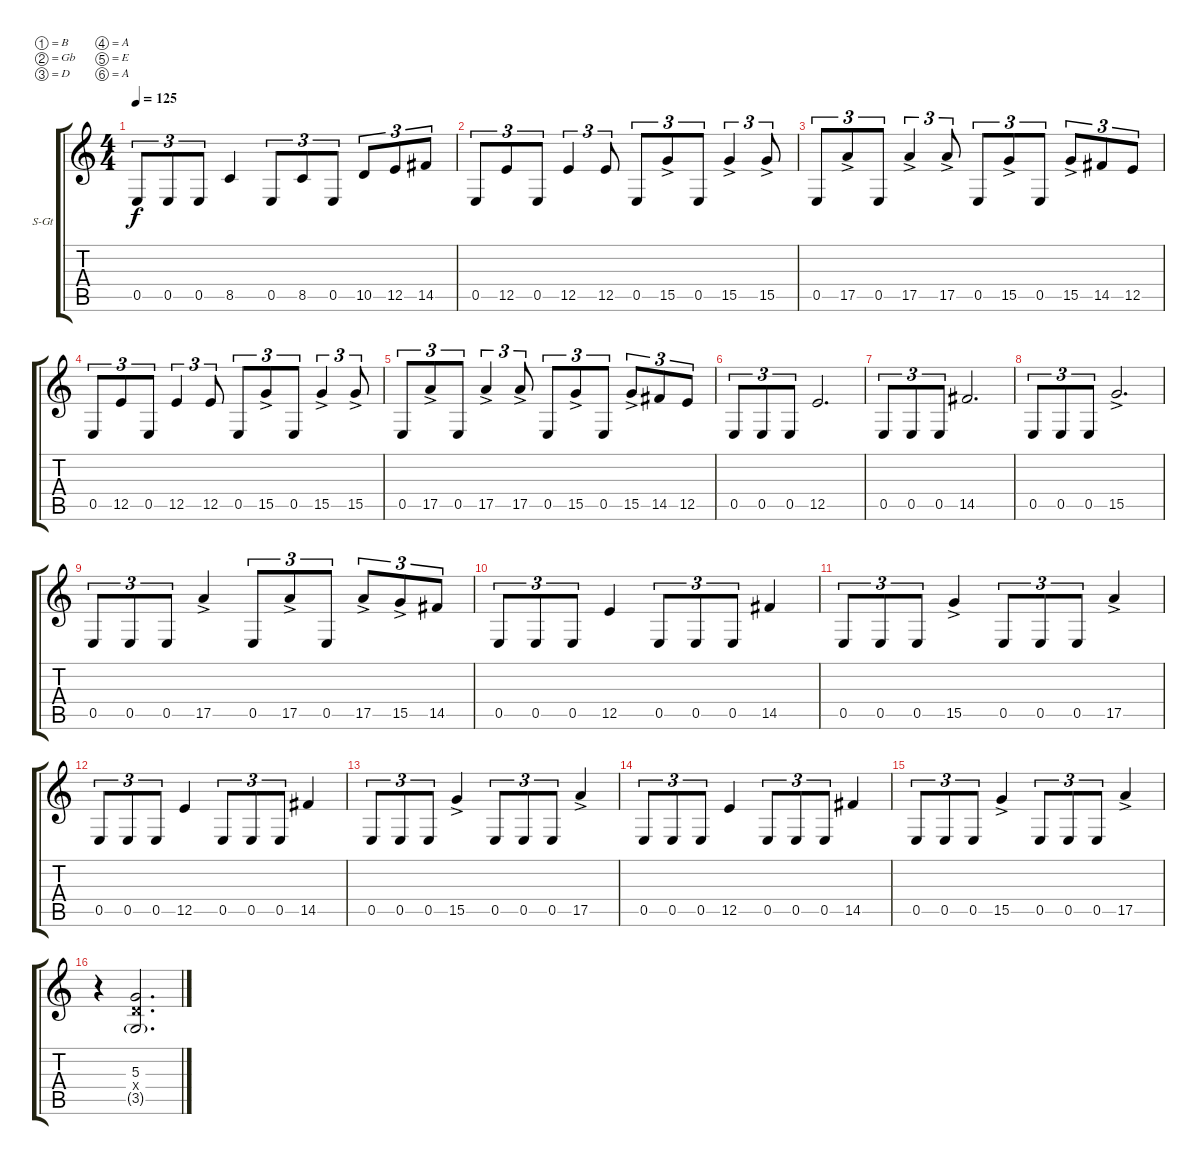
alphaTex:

\defaultSystemsLayout 4
\bracketExtendMode groupsimilarinstruments
\firstSystemTrackNameOrientation horizontal
\otherSystemsTrackNameOrientation horizontal
\track ("Rhythm string 02" "S-Gt") {instrument acousticguitarsteel}
\staff {score tabs}
\tuning (B3 Gb3 D3 A2 E2 A1)
\ts (4 4)
\tempo 125
\clef g2
\ks c
0.5.8{tu (3 2) dy f} 0.5.8{tu (3 2)} 0.5.8{tu (3 2)} 8.5.4 0.5.8{tu (3 2)} 8.5.8{tu (3 2)} 0.5.8{tu (3 2)} 10.5.8{tu (3 2)} 12.5.8{tu (3 2)} 14.5.8{tu (3 2)} |
0.5.8{tu (3 2)} 12.5.8{tu (3 2)} 0.5.8{tu (3 2)} 12.5.4{tu (3 2)} 12.5.8{tu (3 2)} 0.5.8{tu (3 2)} 15.5{ac}.8{tu (3 2)} 0.5.8{tu (3 2)} 15.5{ac}.4{tu (3 2)} 15.5{ac}.8{tu (3 2)} |
0.5.8{tu (3 2)} 17.5{ac}.8{tu (3 2)} 0.5.8{tu (3 2)} 17.5{ac}.4{tu (3 2)} 17.5{ac}.8{tu (3 2)} 0.5.8{tu (3 2)} 15.5{ac}.8{tu (3 2)} 0.5.8{tu (3 2)} 15.5{ac}.8{tu (3 2)} 14.5.8{tu (3 2)} 12.5.8{tu (3 2)} |
0.5.8{tu (3 2)} 12.5.8{tu (3 2)} 0.5.8{tu (3 2)} 12.5.4{tu (3 2)} 12.5.8{tu (3 2)} 0.5.8{tu (3 2)} 15.5{ac}.8{tu (3 2)} 0.5.8{tu (3 2)} 15.5{ac}.4{tu (3 2)} 15.5{ac}.8{tu (3 2)} |
0.5.8{tu (3 2)} 17.5{ac}.8{tu (3 2)} 0.5.8{tu (3 2)} 17.5{ac}.4{tu (3 2)} 17.5{ac}.8{tu (3 2)} 0.5.8{tu (3 2)} 15.5{ac}.8{tu (3 2)} 0.5.8{tu (3 2)} 15.5{ac}.8{tu (3 2)} 14.5.8{tu (3 2)} 12.5.8{tu (3 2)} |
0.5.8{tu (3 2)} 0.5.8{tu (3 2)} 0.5.8{tu (3 2)} 12.5.2{d} |
0.5.8{tu (3 2)} 0.5.8{tu (3 2)} 0.5.8{tu (3 2)} 14.5.2{d} |
0.5.8{tu (3 2)} 0.5.8{tu (3 2)} 0.5.8{tu (3 2)} 15.5{ac}.2{d} |
0.5.8{tu (3 2)} 0.5.8{tu (3 2)} 0.5.8{tu (3 2)} 17.5{ac}.4 0.5.8{tu (3 2)} 17.5{ac}.8{tu (3 2)} 0.5.8{tu (3 2)} 17.5{ac}.8{tu (3 2)} 15.5{ac}.8{tu (3 2)} 14.5.8{tu (3 2)} |
0.5.8{tu (3 2)} 0.5.8{tu (3 2)} 0.5.8{tu (3 2)} 12.5.4 0.5.8{tu (3 2)} 0.5.8{tu (3 2)} 0.5.8{tu (3 2)} 14.5.4 |
0.5.8{tu (3 2)} 0.5.8{tu (3 2)} 0.5.8{tu (3 2)} 15.5{ac}.4 0.5.8{tu (3 2)} 0.5.8{tu (3 2)} 0.5.8{tu (3 2)} 17.5{ac}.4 |
0.5.8{tu (3 2)} 0.5.8{tu (3 2)} 0.5.8{tu (3 2)} 12.5.4 0.5.8{tu (3 2)} 0.5.8{tu (3 2)} 0.5.8{tu (3 2)} 14.5.4 |
0.5.8{tu (3 2)} 0.5.8{tu (3 2)} 0.5.8{tu (3 2)} 15.5{ac}.4 0.5.8{tu (3 2)} 0.5.8{tu (3 2)} 0.5.8{tu (3 2)} 17.5{ac}.4 |
0.5.8{tu (3 2)} 0.5.8{tu (3 2)} 0.5.8{tu (3 2)} 12.5.4 0.5.8{tu (3 2)} 0.5.8{tu (3 2)} 0.5.8{tu (3 2)} 14.5.4 |
0.5.8{tu (3 2)} 0.5.8{tu (3 2)} 0.5.8{tu (3 2)} 15.5{ac}.4 0.5.8{tu (3 2)} 0.5.8{tu (3 2)} 0.5.8{tu (3 2)} 17.5{ac}.4 |
r.4 (3.5{g} 5.3 5.4{x}).2{d}
